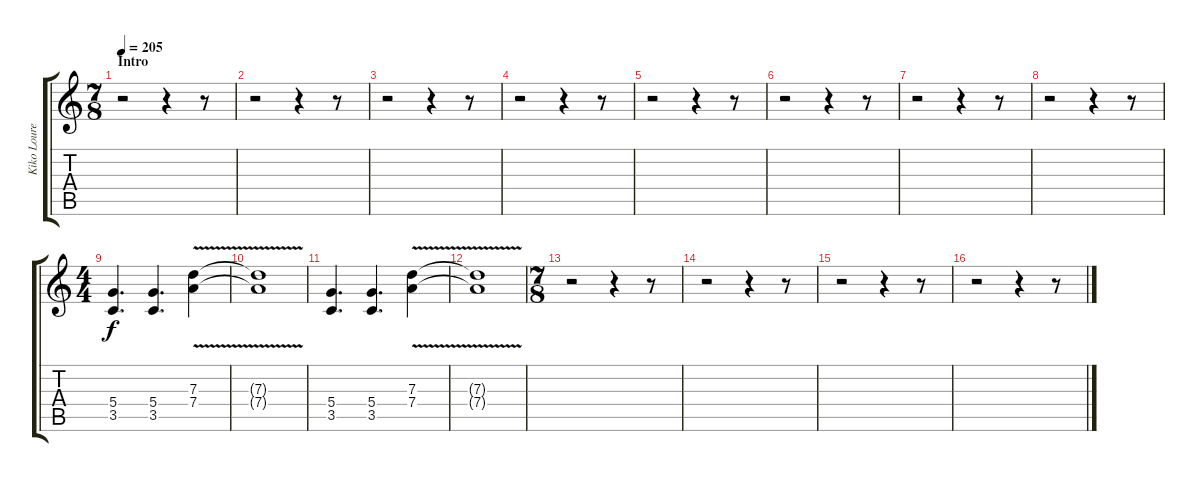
\track ("Kiko Loureiro" "Kiko Loure") {instrument distortionguitar}
\staff {score tabs}
\tuning (E4 B3 G3 D3 A2 E2) {hide}
\ts (7 8)
\section ("" "Intro")
\tempo 205
\clef g2
\ks c
r.2{dy f instrument distortionguitar} r.4 r.8 |
r.2 r.4 r.8 |
r.2 r.4 r.8 |
r.2 r.4 r.8 |
r.2 r.4 r.8 |
r.2 r.4 r.8 |
r.2 r.4 r.8 |
r.2 r.4 r.8 |
\ts (4 4)
(5.4 3.5).4{d} (5.4 3.5).4{d} (7.3{v} 7.4{v}).4 |
(7.3{t} 7.4{t}).1 |
(5.4 3.5).4{d} (5.4 3.5).4{d} (7.3{v} 7.4{v}).4 |
(7.3{t} 7.4{t}).1 |
\ts (7 8)
r.2 r.4 r.8 |
r.2 r.4 r.8 |
r.2 r.4 r.8 |
r.2 r.4 r.8
